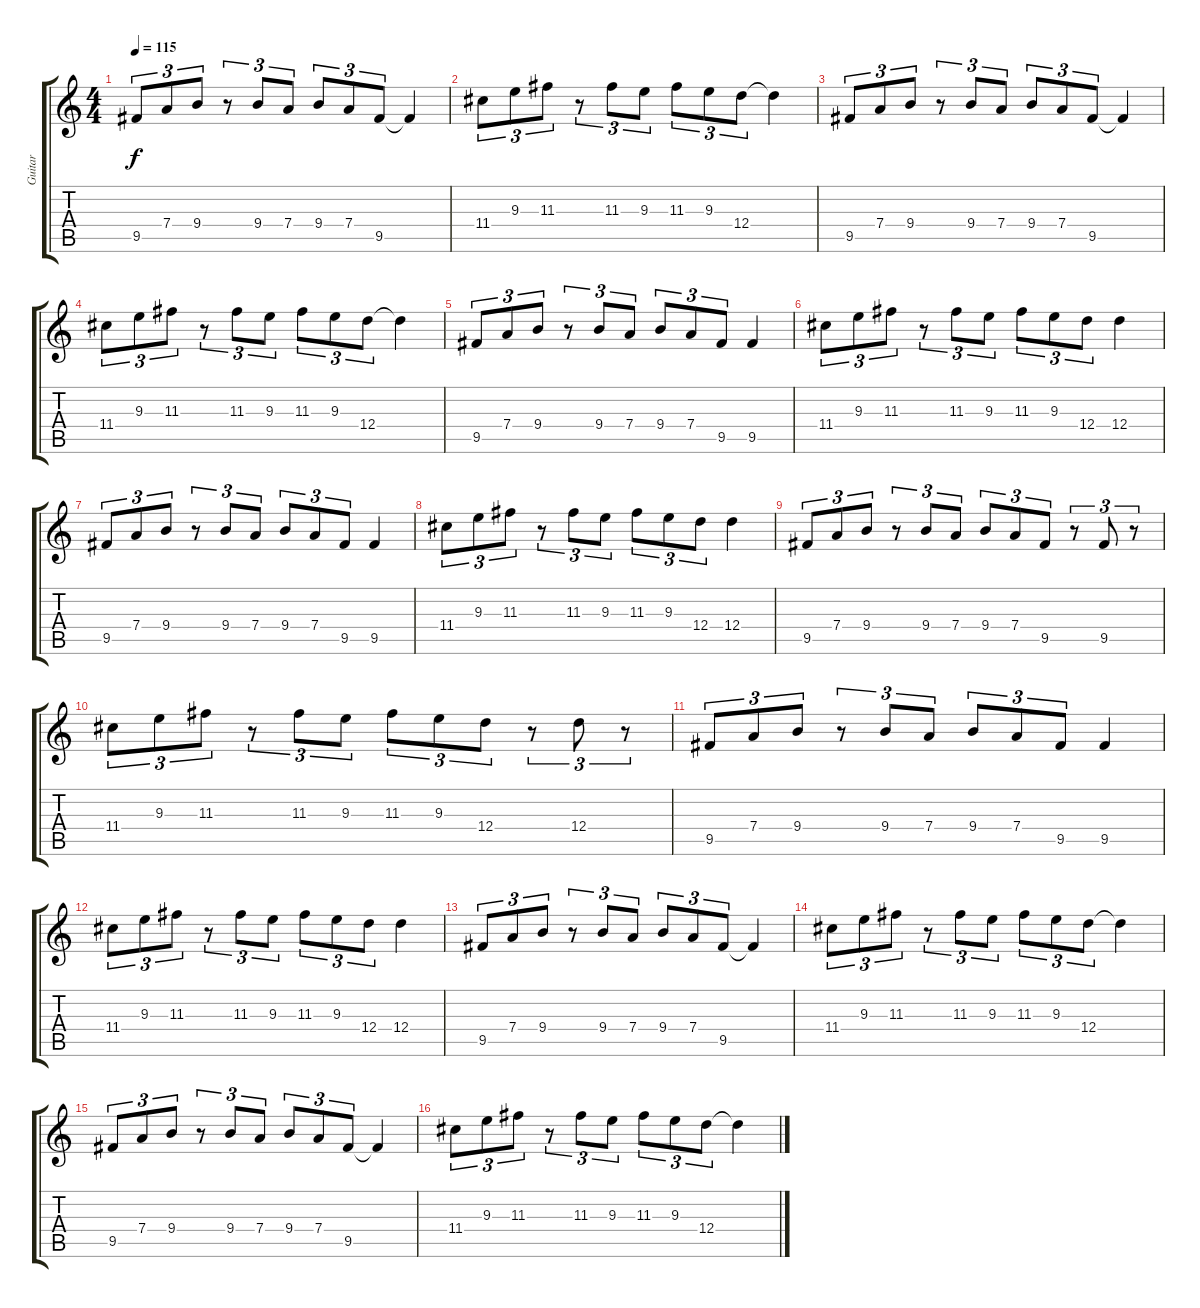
\track ("Guitar" "Guitar") {instrument electricguitarclean}
\staff {score tabs}
\tuning (E4 B3 G3 D3 A2 E2) {hide}
\ts (4 4)
\tempo 115
\clef g2
\ks c
9.5.8{tu (3 2) dy f instrument electricguitarclean} 7.4.8{tu (3 2)} 9.4.8{tu (3 2)} r.8{tu (3 2)} 9.4.8{tu (3 2)} 7.4.8{tu (3 2)} 9.4.8{tu (3 2)} 7.4.8{tu (3 2)} 9.5.8{tu (3 2)} 9.5{t}.4 |
11.4.8{tu (3 2)} 9.3.8{tu (3 2)} 11.3.8{tu (3 2)} r.8{tu (3 2)} 11.3.8{tu (3 2)} 9.3.8{tu (3 2)} 11.3.8{tu (3 2)} 9.3.8{tu (3 2)} 12.4.8{tu (3 2)} 12.4{t}.4 |
9.5.8{tu (3 2)} 7.4.8{tu (3 2)} 9.4.8{tu (3 2)} r.8{tu (3 2)} 9.4.8{tu (3 2)} 7.4.8{tu (3 2)} 9.4.8{tu (3 2)} 7.4.8{tu (3 2)} 9.5.8{tu (3 2)} 9.5{t}.4 |
11.4.8{tu (3 2)} 9.3.8{tu (3 2)} 11.3.8{tu (3 2)} r.8{tu (3 2)} 11.3.8{tu (3 2)} 9.3.8{tu (3 2)} 11.3.8{tu (3 2)} 9.3.8{tu (3 2)} 12.4.8{tu (3 2)} 12.4{t}.4 |
9.5.8{tu (3 2)} 7.4.8{tu (3 2)} 9.4.8{tu (3 2)} r.8{tu (3 2)} 9.4.8{tu (3 2)} 7.4.8{tu (3 2)} 9.4.8{tu (3 2)} 7.4.8{tu (3 2)} 9.5.8{tu (3 2)} 9.5.4 |
11.4.8{tu (3 2)} 9.3.8{tu (3 2)} 11.3.8{tu (3 2)} r.8{tu (3 2)} 11.3.8{tu (3 2)} 9.3.8{tu (3 2)} 11.3.8{tu (3 2)} 9.3.8{tu (3 2)} 12.4.8{tu (3 2)} 12.4.4 |
9.5.8{tu (3 2)} 7.4.8{tu (3 2)} 9.4.8{tu (3 2)} r.8{tu (3 2)} 9.4.8{tu (3 2)} 7.4.8{tu (3 2)} 9.4.8{tu (3 2)} 7.4.8{tu (3 2)} 9.5.8{tu (3 2)} 9.5.4 |
11.4.8{tu (3 2)} 9.3.8{tu (3 2)} 11.3.8{tu (3 2)} r.8{tu (3 2)} 11.3.8{tu (3 2)} 9.3.8{tu (3 2)} 11.3.8{tu (3 2)} 9.3.8{tu (3 2)} 12.4.8{tu (3 2)} 12.4.4 |
9.5.8{tu (3 2)} 7.4.8{tu (3 2)} 9.4.8{tu (3 2)} r.8{tu (3 2)} 9.4.8{tu (3 2)} 7.4.8{tu (3 2)} 9.4.8{tu (3 2)} 7.4.8{tu (3 2)} 9.5.8{tu (3 2)} r.8{tu (3 2)} 9.5.8{tu (3 2)} r.8{tu (3 2)} |
11.4.8{tu (3 2)} 9.3.8{tu (3 2)} 11.3.8{tu (3 2)} r.8{tu (3 2)} 11.3.8{tu (3 2)} 9.3.8{tu (3 2)} 11.3.8{tu (3 2)} 9.3.8{tu (3 2)} 12.4.8{tu (3 2)} r.8{tu (3 2)} 12.4.8{tu (3 2)} r.8{tu (3 2)} |
9.5.8{tu (3 2)} 7.4.8{tu (3 2)} 9.4.8{tu (3 2)} r.8{tu (3 2)} 9.4.8{tu (3 2)} 7.4.8{tu (3 2)} 9.4.8{tu (3 2)} 7.4.8{tu (3 2)} 9.5.8{tu (3 2)} 9.5.4 |
11.4.8{tu (3 2)} 9.3.8{tu (3 2)} 11.3.8{tu (3 2)} r.8{tu (3 2)} 11.3.8{tu (3 2)} 9.3.8{tu (3 2)} 11.3.8{tu (3 2)} 9.3.8{tu (3 2)} 12.4.8{tu (3 2)} 12.4.4 |
9.5.8{tu (3 2)} 7.4.8{tu (3 2)} 9.4.8{tu (3 2)} r.8{tu (3 2)} 9.4.8{tu (3 2)} 7.4.8{tu (3 2)} 9.4.8{tu (3 2)} 7.4.8{tu (3 2)} 9.5.8{tu (3 2)} 9.5{t}.4 |
11.4.8{tu (3 2)} 9.3.8{tu (3 2)} 11.3.8{tu (3 2)} r.8{tu (3 2)} 11.3.8{tu (3 2)} 9.3.8{tu (3 2)} 11.3.8{tu (3 2)} 9.3.8{tu (3 2)} 12.4.8{tu (3 2)} 12.4{t}.4 |
9.5.8{tu (3 2)} 7.4.8{tu (3 2)} 9.4.8{tu (3 2)} r.8{tu (3 2)} 9.4.8{tu (3 2)} 7.4.8{tu (3 2)} 9.4.8{tu (3 2)} 7.4.8{tu (3 2)} 9.5.8{tu (3 2)} 9.5{t}.4 |
11.4.8{tu (3 2)} 9.3.8{tu (3 2)} 11.3.8{tu (3 2)} r.8{tu (3 2)} 11.3.8{tu (3 2)} 9.3.8{tu (3 2)} 11.3.8{tu (3 2)} 9.3.8{tu (3 2)} 12.4.8{tu (3 2)} 12.4{t}.4
